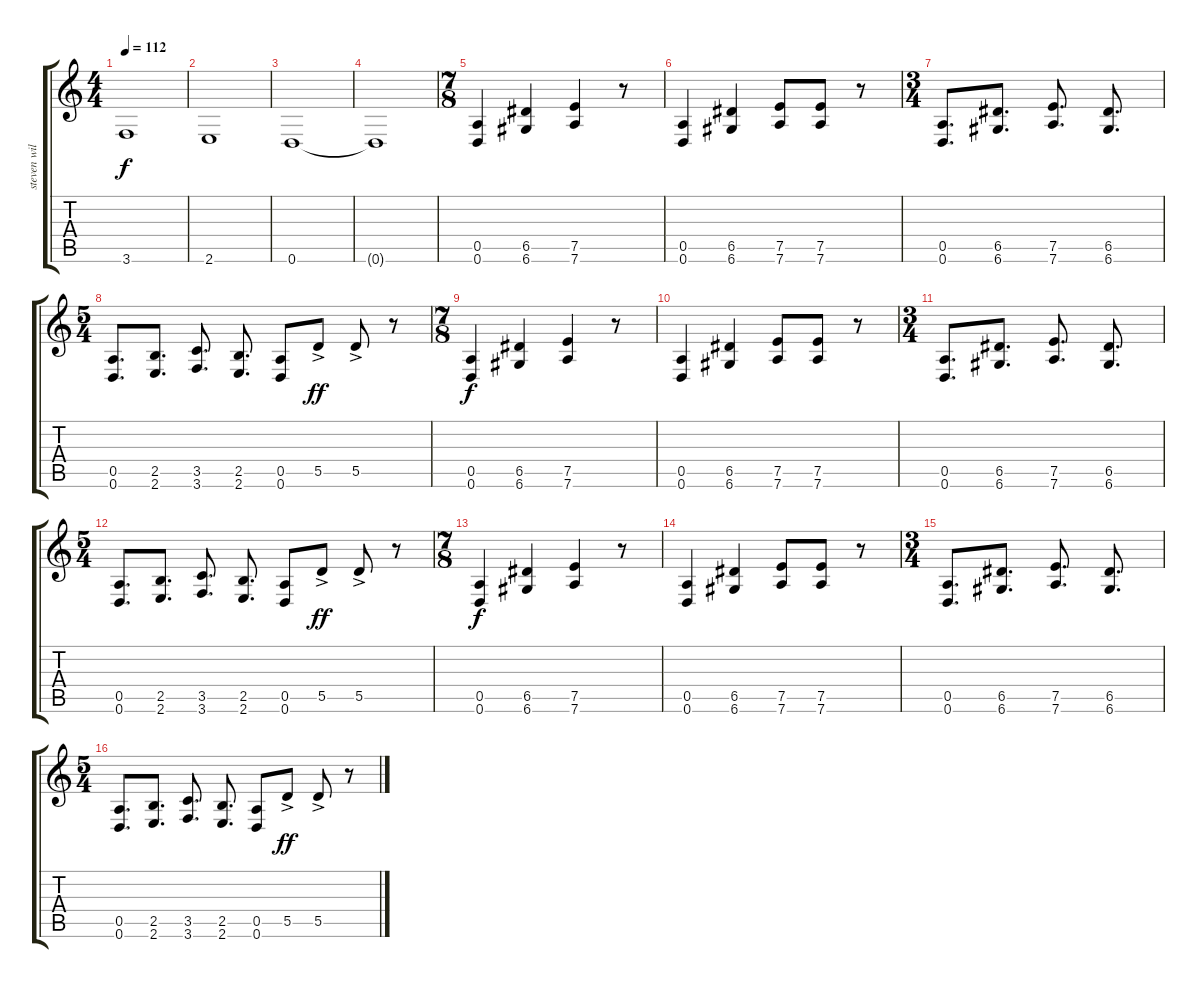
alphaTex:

\track ("steven wilson" "steven wil") {instrument distortionguitar}
\staff {score tabs}
\tuning (E4 B3 G3 D3 A2 D2) {hide}
\ts (4 4)
\tempo 112
\clef g2
\ks c
3.6.1{dy f} |
2.6.1 |
0.6.1 |
0.6{t}.1 |
\ts (7 8)
(0.5 0.6).4 (6.5 6.6).4 (7.5 7.6).4 r.8 |
(0.5 0.6).4 (6.5 6.6).4 (7.5 7.6).8 (7.5 7.6).8 r.8 |
\ts (3 4)
(0.5 0.6).8{d} (6.5 6.6).8{d} (7.5 7.6).8{d} (6.5 6.6).8{d} |
\ts (5 4)
(0.5 0.6).8{d} (2.5 2.6).8{d} (3.5 3.6).8{d} (2.5 2.6).8{d} (0.5 0.6).8 5.5{ac}.8{dy ff} 5.5{ac}.8 r.8 |
\ts (7 8)
(0.5 0.6).4{dy f} (6.5 6.6).4 (7.5 7.6).4 r.8 |
(0.5 0.6).4 (6.5 6.6).4 (7.5 7.6).8 (7.5 7.6).8 r.8 |
\ts (3 4)
(0.5 0.6).8{d} (6.5 6.6).8{d} (7.5 7.6).8{d} (6.5 6.6).8{d} |
\ts (5 4)
(0.5 0.6).8{d} (2.5 2.6).8{d} (3.5 3.6).8{d} (2.5 2.6).8{d} (0.5 0.6).8 5.5{ac}.8{dy ff} 5.5{ac}.8 r.8 |
\ts (7 8)
(0.5 0.6).4{dy f} (6.5 6.6).4 (7.5 7.6).4 r.8 |
(0.5 0.6).4 (6.5 6.6).4 (7.5 7.6).8 (7.5 7.6).8 r.8 |
\ts (3 4)
(0.5 0.6).8{d} (6.5 6.6).8{d} (7.5 7.6).8{d} (6.5 6.6).8{d} |
\ts (5 4)
(0.5 0.6).8{d} (2.5 2.6).8{d} (3.5 3.6).8{d} (2.5 2.6).8{d} (0.5 0.6).8 5.5{ac}.8{dy ff} 5.5{ac}.8 r.8
